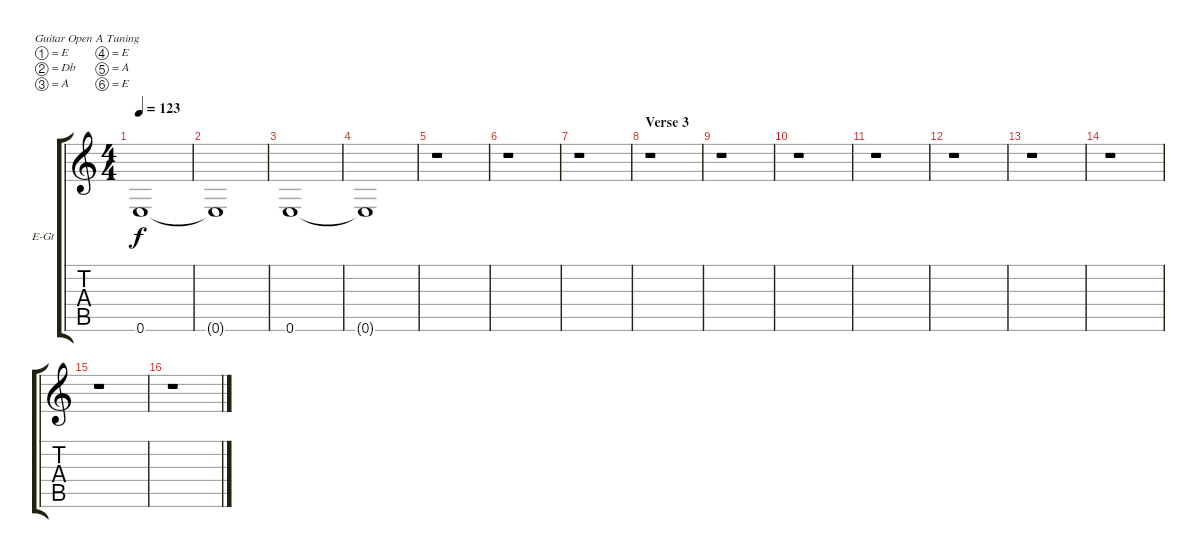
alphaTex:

\bracketExtendMode groupsimilarinstruments
\firstSystemTrackNameOrientation horizontal
\otherSystemsTrackNameOrientation horizontal
\track ("Jack White - Guitar I (Rythm)" "E-Gt") {instrument overdrivenguitar}
\staff {score tabs}
\tuning (E4 Db4 A3 E3 A2 E2)
\ts (4 4)
\tempo 123
\clef g2
\ks c
0.6.1{dy f} |
0.6{t}.1 |
0.6.1 |
0.6{t}.1 |
r.1 |
r.1 |
r.1 |
\section ("" "Verse 3")
r.1 |
r.1 |
r.1 |
r.1 |
r.1 |
r.1 |
r.1 |
r.1 |
r.1
